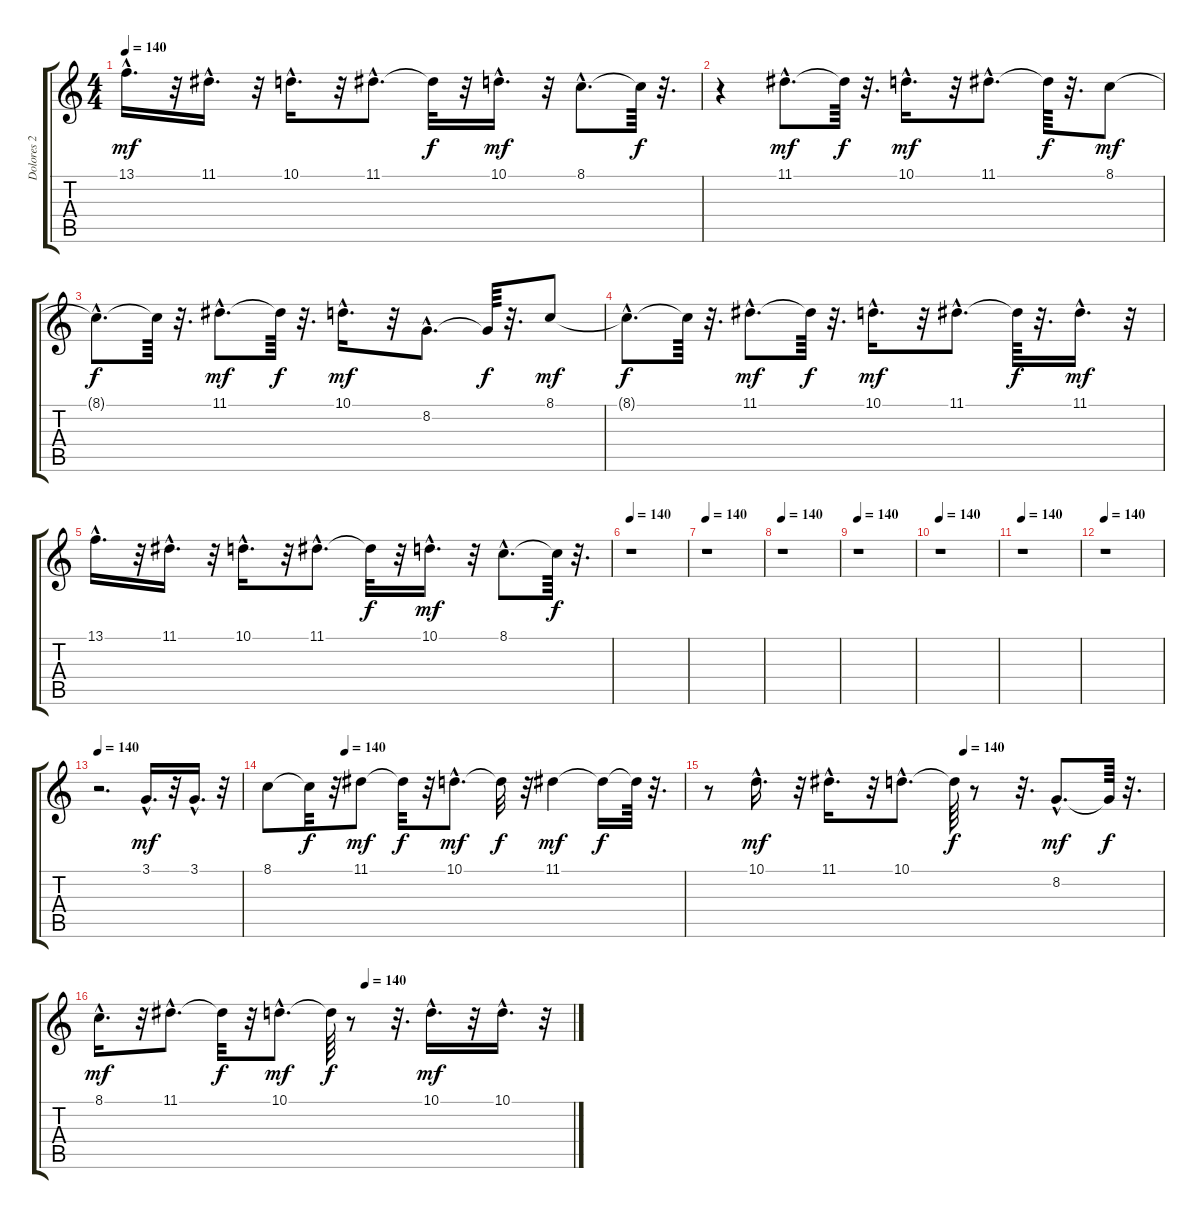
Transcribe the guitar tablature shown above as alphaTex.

\track ("Dolores 2" "Dolores 2") {instrument pad3polysynth}
\staff {score tabs}
\tuning (E4 B3 G3 D3 A2 E2) {hide}
\ts (4 4)
\tempo 140
\clef g2
\ks c
13.1{hac}.16{d dy mf} r.32 11.1{hac}.16{d} r.32 10.1{hac}.16{d} r.32 11.1{hac}.8{d} 11.1{t}.32{dy f} r.32 10.1{hac}.16{d dy mf} r.32 8.1{hac}.8{d} 8.1{t}.64{dy f} r.32{d} |
r.4 11.1{hac}.8{d dy mf} 11.1{t}.64{dy f} r.32{d} 10.1{hac}.16{d dy mf} r.32 11.1{hac}.8{d} 11.1{t}.64{dy f} r.32{d} 8.1.8{dy mf} |
8.1{hac t}.8{d dy f} 8.1{t}.64 r.32{d} 11.1{hac}.8{d dy mf} 11.1{t}.64{dy f} r.32{d} 10.1{hac}.16{d dy mf} r.32 8.2{hac}.8{d} 8.2{t}.64{dy f} r.32{d} 8.1.8{dy mf} |
8.1{hac t}.8{d dy f} 8.1{t}.64 r.32{d} 11.1{hac}.8{d dy mf} 11.1{t}.64{dy f} r.32{d} 10.1{hac}.16{d dy mf} r.32 11.1{hac}.8{d} 11.1{t}.64{dy f} r.32{d} 11.1{hac}.16{d dy mf} r.32 |
13.1{hac}.16{d} r.32 11.1{hac}.16{d} r.32 10.1{hac}.16{d} r.32 11.1{hac}.8{d} 11.1{t}.32{dy f} r.32 10.1{hac}.16{d dy mf} r.32 8.1{hac}.8{d} 8.1{t}.64{dy f} r.32{d} |
\tempo 140
r.1 |
\tempo 140
r.1 |
\tempo 140
r.1 |
\tempo 140
r.1 |
\tempo 140
r.1 |
\tempo 140
r.1 |
\tempo 140
r.1 |
\tempo 140
r.2{d} 3.1{hac}.16{d dy mf} r.32 3.1{hac}.16{d} r.32 |
\tempo (140 0.1875)
8.1.8 8.1{t}.32{dy f} r.32 11.1.8{dy mf} 11.1{t}.32{dy f} r.32 10.1{hac}.8{d dy mf} 10.1{t}.32{dy f} r.32 11.1.4{dy mf} 11.1{t}.16{dy f} 11.1{t}.64 r.32{d} |
\tempo (140 0.5625)
r.8 10.1{hac}.16{d dy mf} r.32 11.1{hac}.16{d} r.32 10.1{hac}.8{d} 10.1{t}.64{dy f} r.8 r.32{d} 8.2{hac}.8{d dy mf} 8.2{t}.64{dy f} r.32{d} |
\tempo (140 0.5625)
8.1{hac}.16{d dy mf} r.32 11.1{hac}.8{d} 11.1{t}.32{dy f} r.32 10.1{hac}.8{d dy mf} 10.1{t}.64{dy f} r.8 r.32{d} 10.1{hac}.16{d dy mf} r.32 10.1{hac}.16{d} r.32
